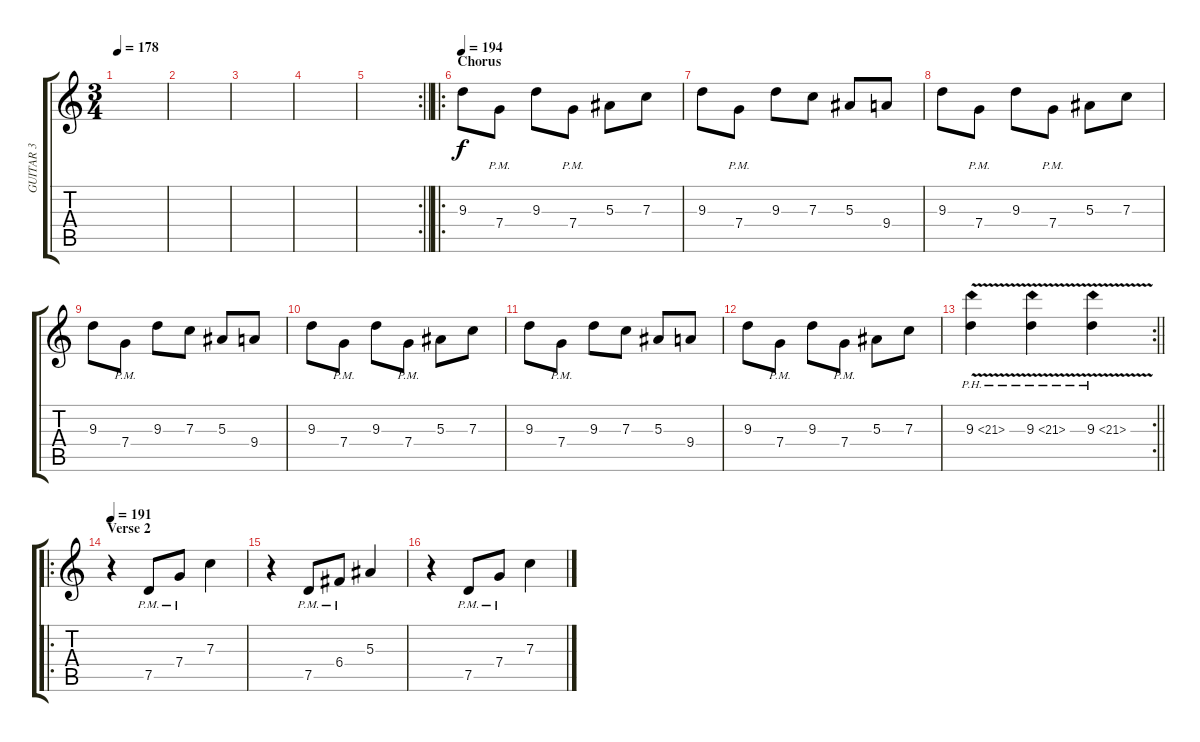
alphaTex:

\track ("GUITAR 3" "GUITAR 3") {instrument distortionguitar}
\staff {score tabs}
\tuning (D4 A3 F3 C3 G2 D2) {hide}
\ts (3 4)
\tempo 178
\clef g2
\ks c
|
|
|
|
\rc 2
\barLineRight lightlight
|
\ro
\section ("" "Chorus")
\tempo 194
9.3.8 7.4{pm}.8 9.3.8 7.4{pm}.8 5.3.8 7.3.8 |
9.3.8 7.4{pm}.8 9.3.8 7.3.8 5.3.8 9.4.8 |
9.3.8 7.4{pm}.8 9.3.8 7.4{pm}.8 5.3.8 7.3.8 |
9.3.8 7.4{pm}.8 9.3.8 7.3.8 5.3.8 9.4.8 |
9.3.8 7.4{pm}.8 9.3.8 7.4{pm}.8 5.3.8 7.3.8 |
9.3.8 7.4{pm}.8 9.3.8 7.3.8 5.3.8 9.4.8 |
9.3.8 7.4{pm}.8 9.3.8 7.4{pm}.8 5.3.8 7.3.8 |
\rc 2
\barLineRight lightlight
9.3{ph 12 v}.4 9.3{ph 12 v}.4 9.3{ph 12 v}.4 |
\ro
\section ("" "Verse 2")
\tempo 191
r.4 7.5{pm}.8 7.4{pm}.8 7.3.4 |
r.4 7.5{pm}.8 6.4{pm}.8 5.3.4 |
r.4 7.5{pm}.8 7.4{pm}.8 7.3.4
